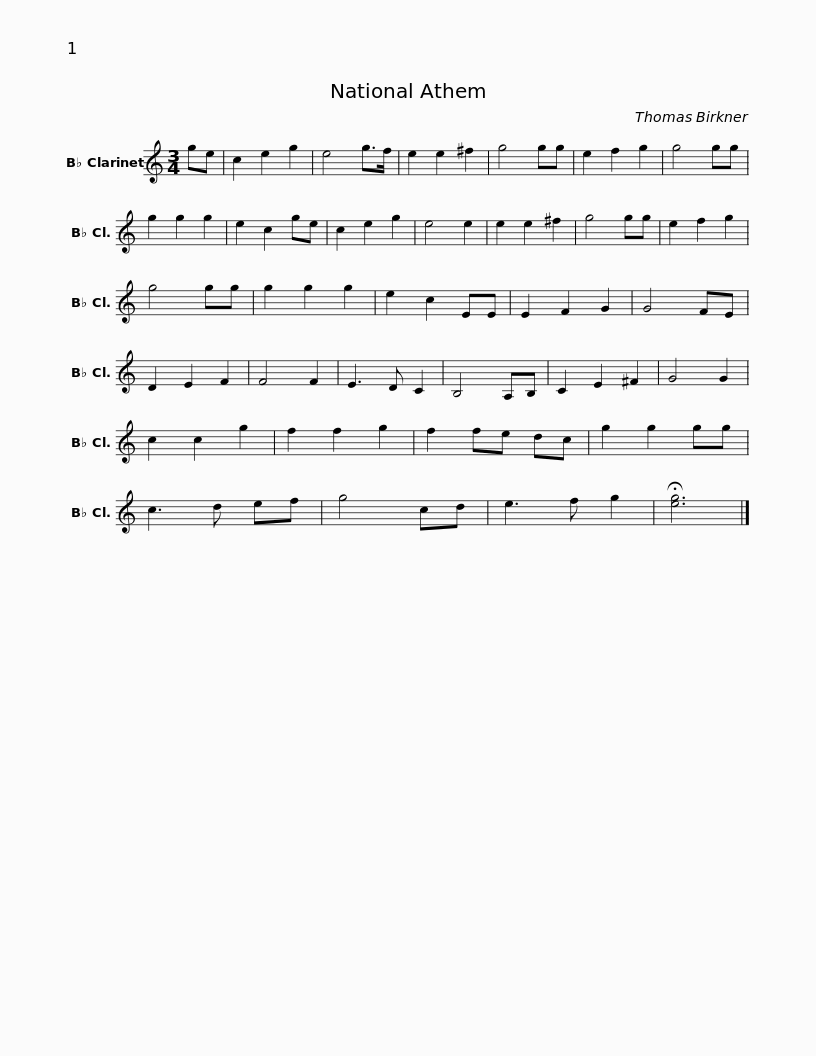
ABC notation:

X:1
L:1/8
M:3/4
I:linebreak $
K:none
V:1 treble transpose=-2
V:1
[K:C] ge | c2 e2 g2 | e4 g>f | e2 e2 ^f2 | g4 gg | %5
 e2 f2 g2 | g4 gg | g2 g2 g2 | e2 c2 ge | c2 e2 g2 |$ %10
 e4 e2 | e2 e2 ^f2 | g4 gg | e2 f2 g2 | g4 gg | %15
 g2 g2 g2 | e2 c2 EE | E2 F2 G2 | G4 FE | D2 E2 F2 | %20
 F4 F2 |$ E3 D C2 | B,4 A,B, | C2 E2 ^F2 | G4 G2 | %25
 c2 c2 g2 | f2 f2 g2 | f2 fe dc | g2 g2 gg | c3 d ef |$ %30
 g4 cd | e3 f g2 | !fermata![eg]6 |] %33
